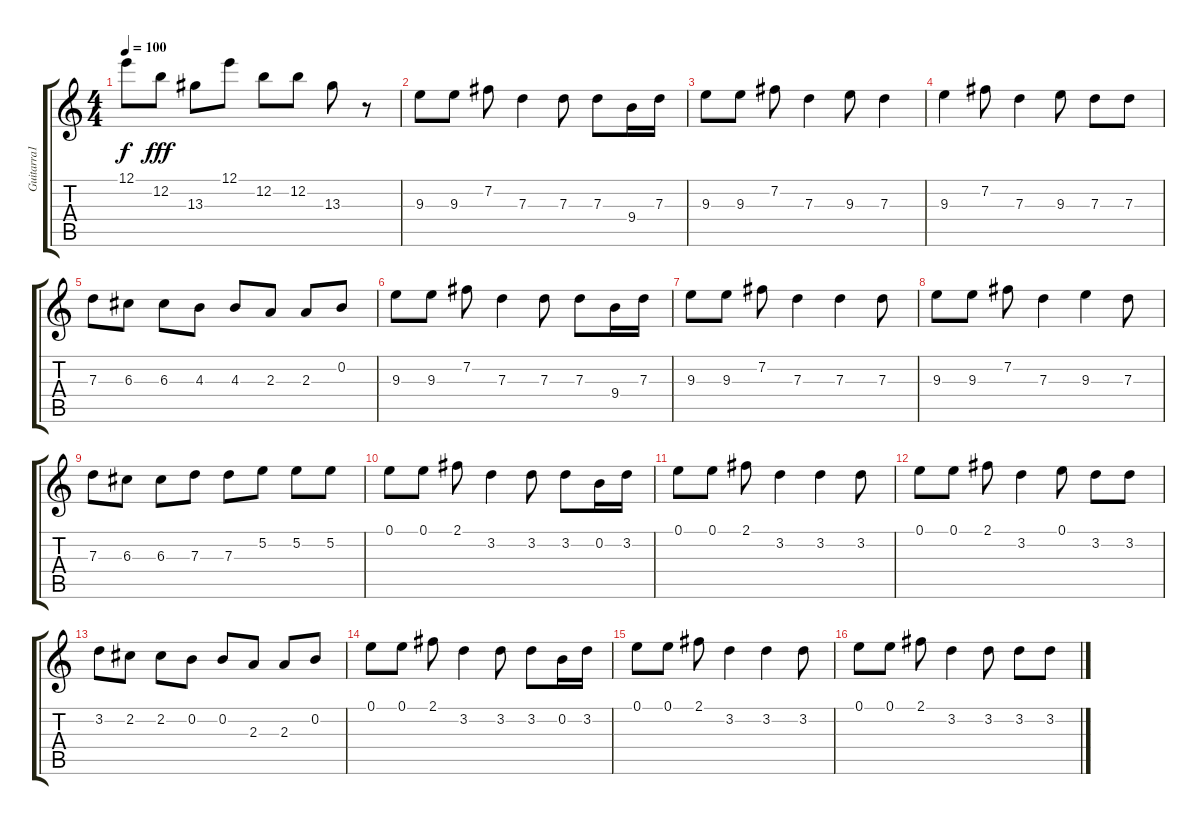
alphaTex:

\track ("Guitarra1" "Guitarra1") {instrument overdrivenguitar}
\staff {score tabs}
\tuning (E4 B3 G3 D3 A2 E2) {hide}
\ts (4 4)
\tempo 100
\clef g2
\ks c
12.1{t}.8{dy f} 12.2.8{dy fff} 13.3.8 12.1.8 12.2.8 12.2.8 13.3.8 r.8 |
9.3.8{volume 8} 9.3.8 7.2.8 7.3.4 7.3.8 7.3.8 9.4.16 7.3.16 |
9.3.8 9.3.8 7.2.8 7.3.4 9.3.8 7.3.4 |
9.3.4 7.2.8 7.3.4 9.3.8 7.3.8 7.3.8 |
7.3.8 6.3.8 6.3.8 4.3.8 4.3.8 2.3.8 2.3.8 0.2.8 |
9.3.8 9.3.8 7.2.8 7.3.4 7.3.8 7.3.8 9.4.16 7.3.16 |
9.3.8 9.3.8 7.2.8 7.3.4 7.3.4 7.3.8 |
9.3.8 9.3.8 7.2.8 7.3.4 9.3.4 7.3.8 |
7.3.8 6.3.8 6.3.8 7.3.8 7.3.8 5.2.8 5.2.8 5.2.8 |
0.1.8 0.1.8 2.1.8 3.2.4 3.2.8 3.2.8 0.2.16 3.2.16 |
0.1.8 0.1.8 2.1.8 3.2.4 3.2.4 3.2.8 |
0.1.8 0.1.8 2.1.8 3.2.4 0.1.8 3.2.8 3.2.8 |
3.2.8 2.2.8 2.2.8 0.2.8 0.2.8 2.3.8 2.3.8 0.2.8 |
0.1.8 0.1.8 2.1.8 3.2.4 3.2.8 3.2.8 0.2.16 3.2.16 |
0.1.8 0.1.8 2.1.8 3.2.4 3.2.4 3.2.8 |
0.1.8 0.1.8 2.1.8 3.2.4 3.2.8 3.2.8 3.2.8
